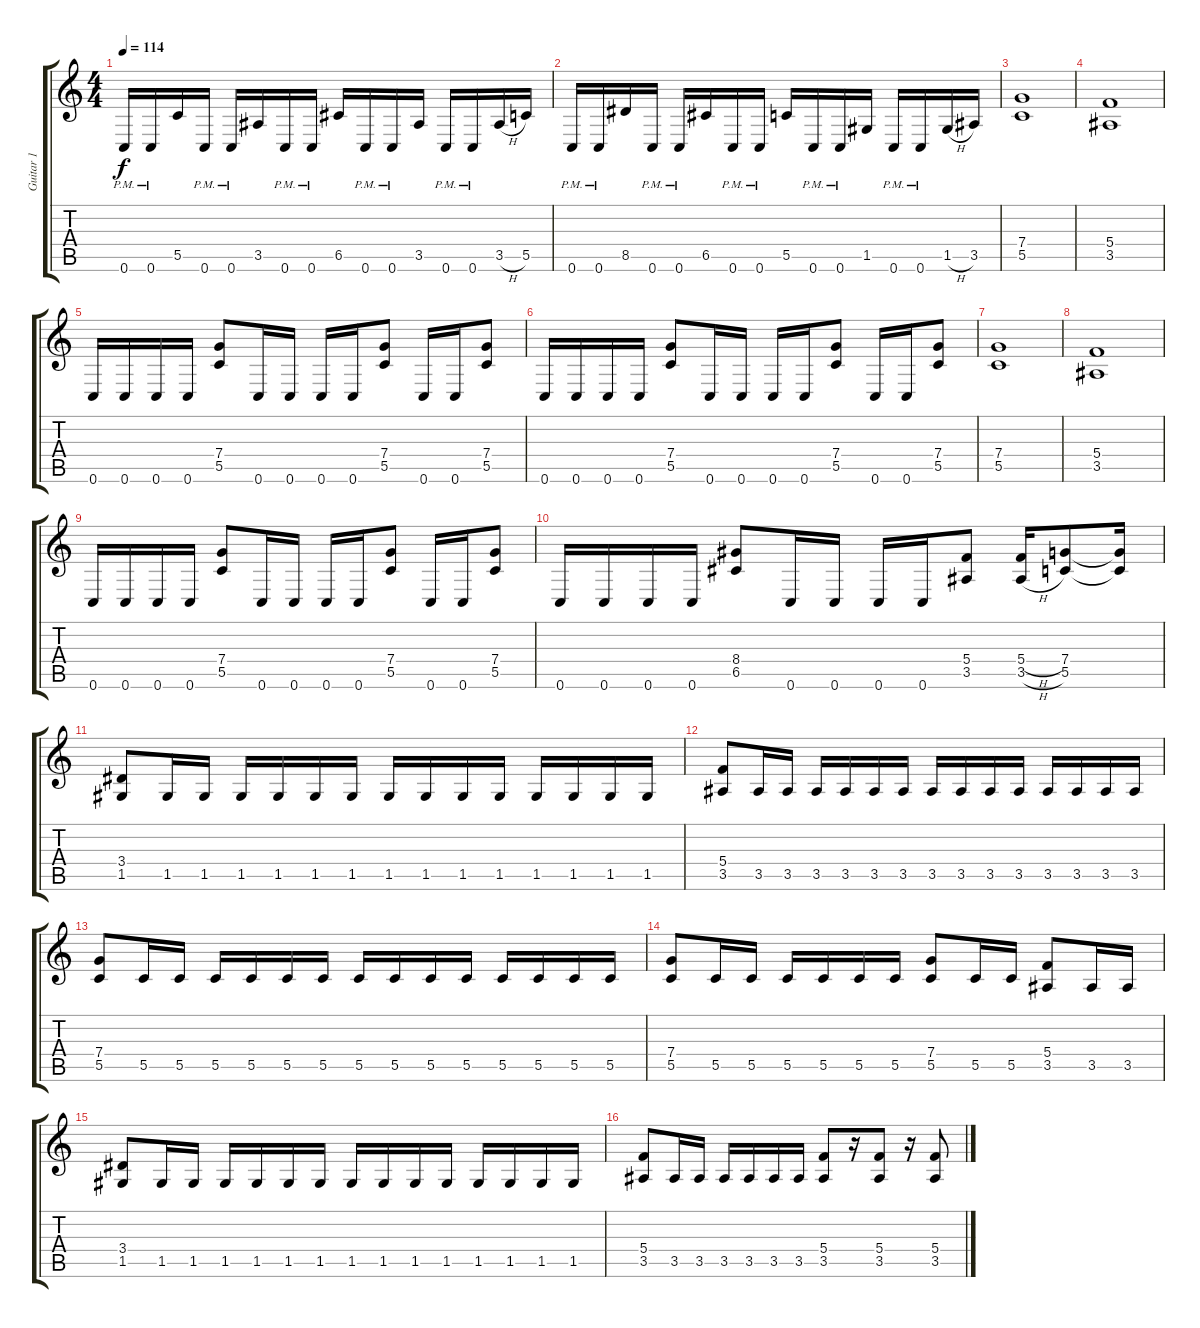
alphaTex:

\track ("Guitar 1" "Guitar 1") {instrument distortionguitar}
\staff {score tabs}
\tuning (E4 C4 G3 C3 G2 C2) {hide}
\ts (4 4)
\tempo 114
\clef g2
\ks c
0.6{pm}.16{dy f} 0.6{pm}.16 5.5.16 0.6{pm}.16 0.6{pm}.16 3.5.16 0.6{pm}.16 0.6{pm}.16 6.5.16 0.6{pm}.16 0.6{pm}.16 3.5.16 0.6{pm}.16 0.6{pm}.16 3.5{h}.16 5.5.16 |
0.6{pm}.16 0.6{pm}.16 8.5.16 0.6{pm}.16 0.6{pm}.16 6.5.16 0.6{pm}.16 0.6{pm}.16 5.5.16 0.6{pm}.16 0.6{pm}.16 1.5.16 0.6{pm}.16 0.6{pm}.16 1.5{h}.16 3.5.16 |
(7.4 5.5).1 |
(5.4 3.5).1 |
0.6.16 0.6.16 0.6.16 0.6.16 (7.4 5.5).8 0.6.16 0.6.16 0.6.16 0.6.16 (7.4 5.5).8 0.6.16 0.6.16 (7.4 5.5).8 |
0.6.16 0.6.16 0.6.16 0.6.16 (7.4 5.5).8 0.6.16 0.6.16 0.6.16 0.6.16 (7.4 5.5).8 0.6.16 0.6.16 (7.4 5.5).8 |
(7.4 5.5).1 |
(5.4 3.5).1 |
0.6.16 0.6.16 0.6.16 0.6.16 (7.4 5.5).8 0.6.16 0.6.16 0.6.16 0.6.16 (7.4 5.5).8 0.6.16 0.6.16 (7.4 5.5).8 |
0.6.16 0.6.16 0.6.16 0.6.16 (8.4 6.5).8 0.6.16 0.6.16 0.6.16 0.6.16 (5.4 3.5).8 (5.4{h} 3.5{h}).16 (7.4 5.5).8 (7.4{t} 5.5{t}).16 |
(3.4 1.5).8 1.5.16 1.5.16 1.5.16 1.5.16 1.5.16 1.5.16 1.5.16 1.5.16 1.5.16 1.5.16 1.5.16 1.5.16 1.5.16 1.5.16 |
(5.4 3.5).8 3.5.16 3.5.16 3.5.16 3.5.16 3.5.16 3.5.16 3.5.16 3.5.16 3.5.16 3.5.16 3.5.16 3.5.16 3.5.16 3.5.16 |
(7.4 5.5).8 5.5.16 5.5.16 5.5.16 5.5.16 5.5.16 5.5.16 5.5.16 5.5.16 5.5.16 5.5.16 5.5.16 5.5.16 5.5.16 5.5.16 |
(7.4 5.5).8 5.5.16 5.5.16 5.5.16 5.5.16 5.5.16 5.5.16 (7.4 5.5).8 5.5.16 5.5.16 (5.4 3.5).8 3.5.16 3.5.16 |
(3.4 1.5).8 1.5.16 1.5.16 1.5.16 1.5.16 1.5.16 1.5.16 1.5.16 1.5.16 1.5.16 1.5.16 1.5.16 1.5.16 1.5.16 1.5.16 |
(5.4 3.5).8 3.5.16 3.5.16 3.5.16 3.5.16 3.5.16 3.5.16 (5.4 3.5).8 r.16 (5.4 3.5).8 r.16 (5.4 3.5).8
